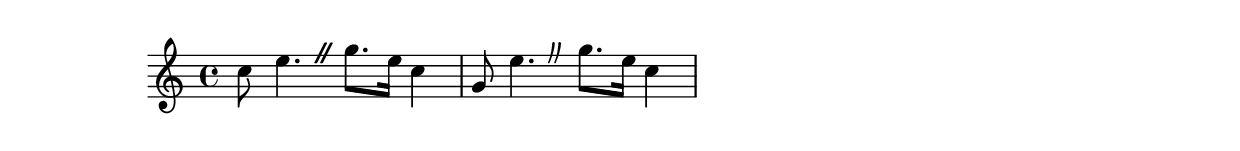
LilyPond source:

%% Do not edit this file; it is auto-generated from input/new
%% This file is in the public domain.
\version "2.13.1"
\header {
  texidoces = "
Las marcas de cesura se pueden crear sobreescribiendo la propiedad
@code{'text} del objeto @code{BreathingSign}.  También está disponible
una marca de cesura curva.

"
  doctitlees = "Insertar una cesura"
  
%% Translation of GIT committish :<6ce7f350682dfa99af97929be1dec6b9f1cbc01a>
 texidocde = "
Zäsurzeichen können erstellt werden, indem die @code{'text}-Eigenschaft
des @code{BreathingSign}-Objektes verändert wird.  Ein gekrümmtes
Zäsurzeichen ist auch möglich.
"
  doctitlede = "Eine Zäsur einfügen"

  lsrtags = "expressive-marks,tweaks-and-overrides"
  texidoc = "
Caesura marks can be created by overriding the @code{'text}
property of the @code{BreathingSign} object.  A curved caesura
mark is also available.
"
  doctitle = "Inserting a caesura"
} % begin verbatim


\relative c'' {
  \override BreathingSign #'text = \markup {
    \musicglyph #"scripts.caesura.straight"
  }
  c8 e4. \breathe g8. e16 c4

  \override BreathingSign #'text = \markup {
    \musicglyph #"scripts.caesura.curved"
  }
  g8 e'4. \breathe g8. e16 c4
}
